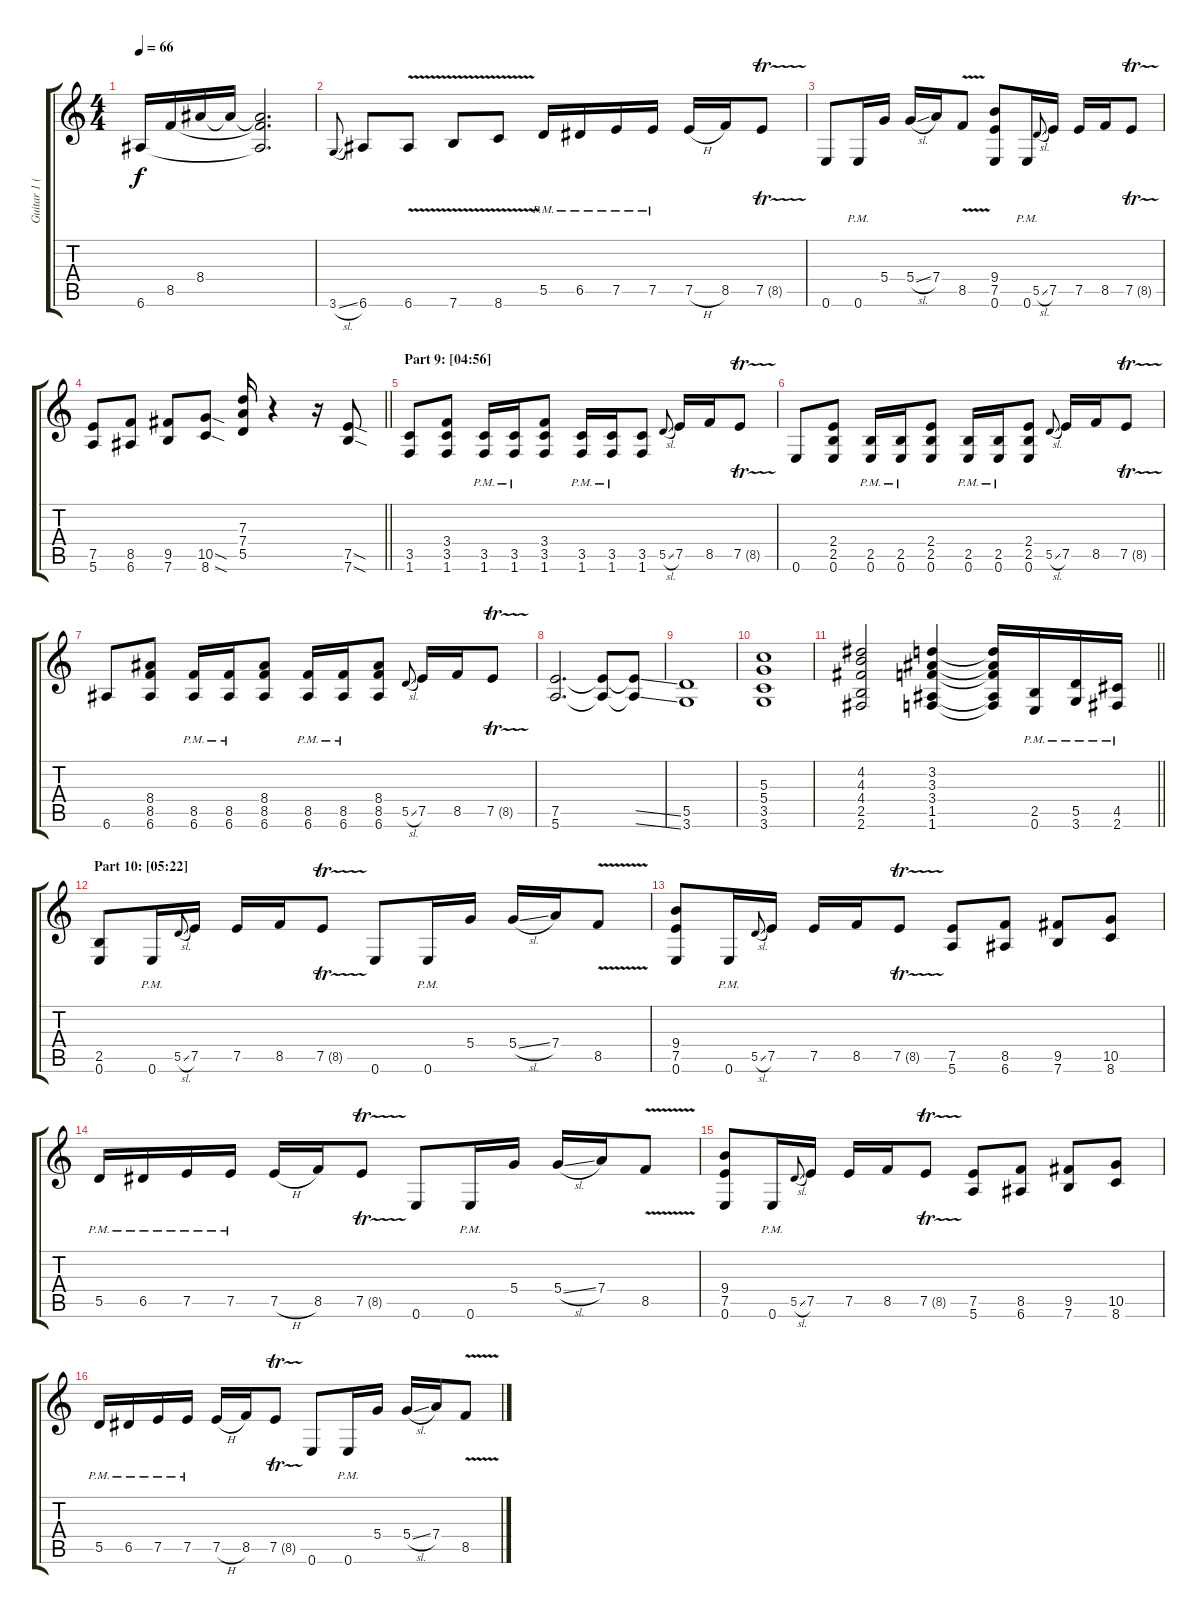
\track ("Guitar 1 (Distortion)" "Guitar 1 (") {instrument distortionguitar}
\staff {score tabs}
\tuning (E4 B3 G3 D3 A2 E2) {hide}
\ts (4 4)
\tempo 66
\clef g2
\ks c
6.6.16{dy f} 8.5.16 8.4.16 8.4{t}.16 (8.4{t} 8.5{t} 6.6{t}).2{d} |
3.6{sl}.8{gr onbeat} 6.6.8 6.6{v}.8 7.6{v}.8 8.6{v}.8 5.5{pm}.16 6.5{pm}.16 7.5{pm}.16 7.5{pm}.16 7.5{h}.16 8.5.16 7.5{tr (8 64)}.8 |
0.6.8 0.6{pm}.16 5.4.16 5.4{sl}.16 7.4.16 8.5{v}.8 (9.4 7.5 0.6).8 0.6{pm}.16 5.5{sl}.8{gr onbeat} 7.5.16 7.5.16 8.5.16 7.5{tr (8 64)}.8 |
\barLineRight lightlight
(7.5 5.6).8 (8.5 6.6).8 (9.5 7.6).8 (10.5{sod} 8.6{sod}).8 (7.3 7.4 5.5).16 r.4 r.16 (7.5{sod} 7.6{sod}).8 |
\section ("" "Part 9: [04:56]")
(3.5 1.6).8 (3.4 3.5 1.6).8 (3.5{pm} 1.6{pm}).16 (3.5{pm} 1.6{pm}).16 (3.4 3.5 1.6).8 (3.5{pm} 1.6{pm}).16 (3.5{pm} 1.6{pm}).16 (3.5 1.6).8 5.5{sl}.8{gr onbeat} 7.5.16 8.5.16 7.5{tr (8 64)}.8 |
0.6.8 (2.4 2.5 0.6).8 (2.5{pm} 0.6{pm}).16 (2.5{pm} 0.6{pm}).16 (2.4 2.5 0.6).8 (2.5{pm} 0.6{pm}).16 (2.5{pm} 0.6{pm}).16 (2.4 2.5 0.6).8 5.5{sl}.8{gr onbeat} 7.5.16 8.5.16 7.5{tr (8 64)}.8 |
6.6.8 (8.4 8.5 6.6).8 (8.5{pm} 6.6{pm}).16 (8.5{pm} 6.6{pm}).16 (8.4 8.5 6.6).8 (8.5{pm} 6.6{pm}).16 (8.5{pm} 6.6{pm}).16 (8.4 8.5 6.6).8 5.5{sl}.8{gr onbeat} 7.5.16 8.5.16 7.5{tr (8 64)}.8 |
(7.5 5.6).2{d} (7.5{t} 5.6{t}).8 (7.5{ss t} 5.6{ss t}).8 |
(5.5 3.6).1 |
(5.3 5.4 3.5 3.6).1 |
\barLineRight lightlight
(4.2 4.3 4.4 2.5 2.6).2 (3.2 3.3 3.4 1.5 1.6).4 (3.2{t} 3.3{t} 3.4{t} 1.5{t} 1.6{t}).16 (2.5{pm} 0.6{pm}).16 (5.5{pm} 3.6{pm}).16 (4.5{pm} 2.6{pm}).16 |
\section ("" "Part 10: [05:22]")
(2.5 0.6).8 0.6{pm}.16 5.5{sl}.8{gr onbeat} 7.5.16 7.5.16 8.5.16 7.5{tr (8 64)}.8 0.6.8 0.6{pm}.16 5.4.16 5.4{sl}.16 7.4.16 8.5{v}.8 |
(9.4 7.5 0.6).8 0.6{pm}.16 5.5{sl}.8{gr onbeat} 7.5.16 7.5.16 8.5.16 7.5{tr (8 64)}.8 (7.5 5.6).8 (8.5 6.6).8 (9.5 7.6).8 (10.5 8.6).8 |
5.5{pm}.16 6.5{pm}.16 7.5{pm}.16 7.5{pm}.16 7.5{h}.16 8.5.16 7.5{tr (8 64)}.8 0.6.8 0.6{pm}.16 5.4.16 5.4{sl}.16 7.4.16 8.5{v}.8 |
(9.4 7.5 0.6).8 0.6{pm}.16 5.5{sl}.8{gr onbeat} 7.5.16 7.5.16 8.5.16 7.5{tr (8 64)}.8 (7.5 5.6).8 (8.5 6.6).8 (9.5 7.6).8 (10.5 8.6).8 |
5.5{pm}.16 6.5{pm}.16 7.5{pm}.16 7.5{pm}.16 7.5{h}.16 8.5.16 7.5{tr (8 64)}.8 0.6.8 0.6{pm}.16 5.4.16 5.4{sl}.16 7.4.16 8.5{v}.8
